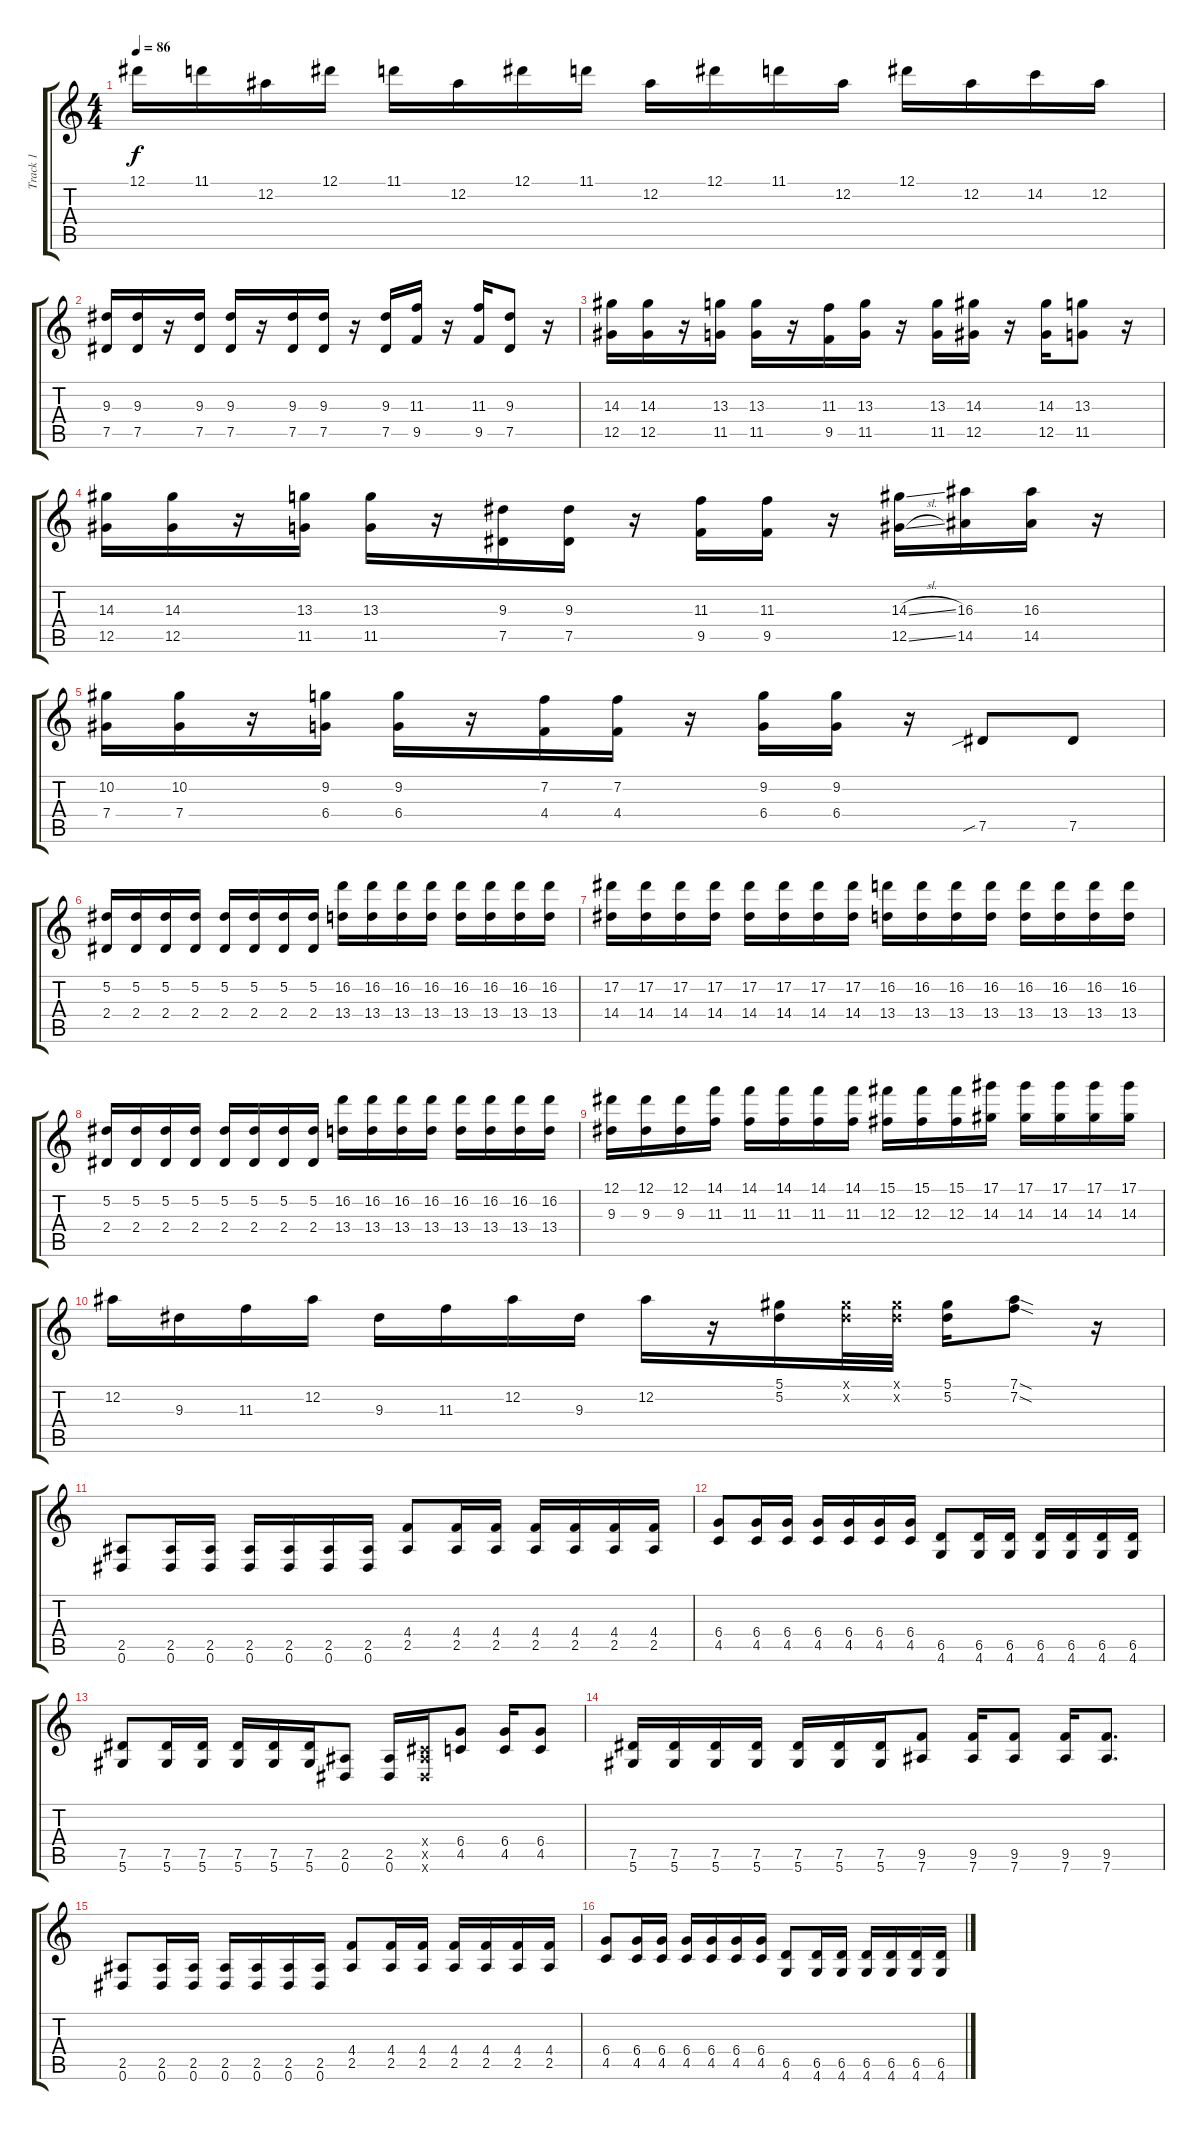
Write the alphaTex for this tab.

\track ("Track 1" "Track 1") {instrument overdrivenguitar}
\staff {score tabs}
\tuning (Eb4 Bb3 Gb3 Db3 Ab2 Eb2) {hide}
\ts (4 4)
\tempo 86
\clef g2
\ks c
12.1.16{dy f instrument overdrivenguitar} 11.1.16 12.2.16 12.1.16 11.1.16 12.2.16 12.1.16 11.1.16 12.2.16 12.1.16 11.1.16 12.2.16 12.1.16 12.2.16 14.2.16 12.2.16 |
(9.3 7.5).16 (9.3 7.5).16 r.16 (9.3 7.5).16 (9.3 7.5).16 r.16 (9.3 7.5).16 (9.3 7.5).16 r.16 (9.3 7.5).16 (11.3 9.5).16 r.16 (11.3 9.5).16 (9.3 7.5).8 r.16 |
(14.3 12.5).16 (14.3 12.5).16 r.16 (13.3 11.5).16 (13.3 11.5).16 r.16 (11.3 9.5).16 (13.3 11.5).16 r.16 (13.3 11.5).16 (14.3 12.5).16 r.16 (14.3 12.5).16 (13.3 11.5).8 r.16 |
(14.3 12.5).16 (14.3 12.5).16 r.16 (13.3 11.5).16 (13.3 11.5).16 r.16 (9.3 7.5).16 (9.3 7.5).16 r.16 (11.3 9.5).16 (11.3 9.5).16 r.16 (14.3{sl} 12.5{sl}).16 (16.3 14.5).16 (16.3 14.5).16 r.16 |
(10.2 7.4).16 (10.2 7.4).16 r.16 (9.2 6.4).16 (9.2 6.4).16 r.16 (7.2 4.4).16 (7.2 4.4).16 r.16 (9.2 6.4).16 (9.2 6.4).16 r.16 7.5{sib}.8 7.5.8 |
(5.2 2.4).16 (5.2 2.4).16 (5.2 2.4).16 (5.2 2.4).16 (5.2 2.4).16 (5.2 2.4).16 (5.2 2.4).16 (5.2 2.4).16 (16.2 13.4).16 (16.2 13.4).16 (16.2 13.4).16 (16.2 13.4).16 (16.2 13.4).16 (16.2 13.4).16 (16.2 13.4).16 (16.2 13.4).16 |
(17.2 14.4).16 (17.2 14.4).16 (17.2 14.4).16 (17.2 14.4).16 (17.2 14.4).16 (17.2 14.4).16 (17.2 14.4).16 (17.2 14.4).16 (16.2 13.4).16 (16.2 13.4).16 (16.2 13.4).16 (16.2 13.4).16 (16.2 13.4).16 (16.2 13.4).16 (16.2 13.4).16 (16.2 13.4).16 |
(5.2 2.4).16 (5.2 2.4).16 (5.2 2.4).16 (5.2 2.4).16 (5.2 2.4).16 (5.2 2.4).16 (5.2 2.4).16 (5.2 2.4).16 (16.2 13.4).16 (16.2 13.4).16 (16.2 13.4).16 (16.2 13.4).16 (16.2 13.4).16 (16.2 13.4).16 (16.2 13.4).16 (16.2 13.4).16 |
(12.1 9.3).16 (12.1 9.3).16 (12.1 9.3).16 (14.1 11.3).16 (14.1 11.3).16 (14.1 11.3).16 (14.1 11.3).16 (14.1 11.3).16 (15.1 12.3).16 (15.1 12.3).16 (15.1 12.3).16 (17.1 14.3).16 (17.1 14.3).16 (17.1 14.3).16 (17.1 14.3).16 (17.1 14.3).16 |
12.2.16 9.3.16 11.3.16 12.2.16 9.3.16 11.3.16 12.2.16 9.3.16 12.2.16 r.16 (5.1 5.2).16 (0.1{x} 10.2{x}).32 (0.1{x} 10.2{x}).32 (5.1 5.2).16 (7.1{sod} 7.2{sod}).8 r.16 |
(2.5 0.6).8 (2.5 0.6).16 (2.5 0.6).16 (2.5 0.6).16 (2.5 0.6).16 (2.5 0.6).16 (2.5 0.6).16 (4.4 2.5).8 (4.4 2.5).16 (4.4 2.5).16 (4.4 2.5).16 (4.4 2.5).16 (4.4 2.5).16 (4.4 2.5).16 |
(6.4 4.5).8 (6.4 4.5).16 (6.4 4.5).16 (6.4 4.5).16 (6.4 4.5).16 (6.4 4.5).16 (6.4 4.5).16 (6.5 4.6).8 (6.5 4.6).16 (6.5 4.6).16 (6.5 4.6).16 (6.5 4.6).16 (6.5 4.6).16 (6.5 4.6).16 |
(7.5 5.6).8 (7.5 5.6).16 (7.5 5.6).16 (7.5 5.6).16 (7.5 5.6).16 (7.5 5.6).16 (2.5 0.6).8 (2.5 0.6).16 (0.4{x} 2.5{x} 0.6{x}).16 (6.4 4.5).8 (6.4 4.5).16 (6.4 4.5).8 |
(7.5 5.6).16 (7.5 5.6).16 (7.5 5.6).16 (7.5 5.6).16 (7.5 5.6).16 (7.5 5.6).16 (7.5 5.6).16 (9.5 7.6).8 (9.5 7.6).16 (9.5 7.6).8 (9.5 7.6).16 (9.5 7.6).8{d} |
(2.5 0.6).8 (2.5 0.6).16 (2.5 0.6).16 (2.5 0.6).16 (2.5 0.6).16 (2.5 0.6).16 (2.5 0.6).16 (4.4 2.5).8 (4.4 2.5).16 (4.4 2.5).16 (4.4 2.5).16 (4.4 2.5).16 (4.4 2.5).16 (4.4 2.5).16 |
(6.4 4.5).8 (6.4 4.5).16 (6.4 4.5).16 (6.4 4.5).16 (6.4 4.5).16 (6.4 4.5).16 (6.4 4.5).16 (6.5 4.6).8 (6.5 4.6).16 (6.5 4.6).16 (6.5 4.6).16 (6.5 4.6).16 (6.5 4.6).16 (6.5 4.6).16
